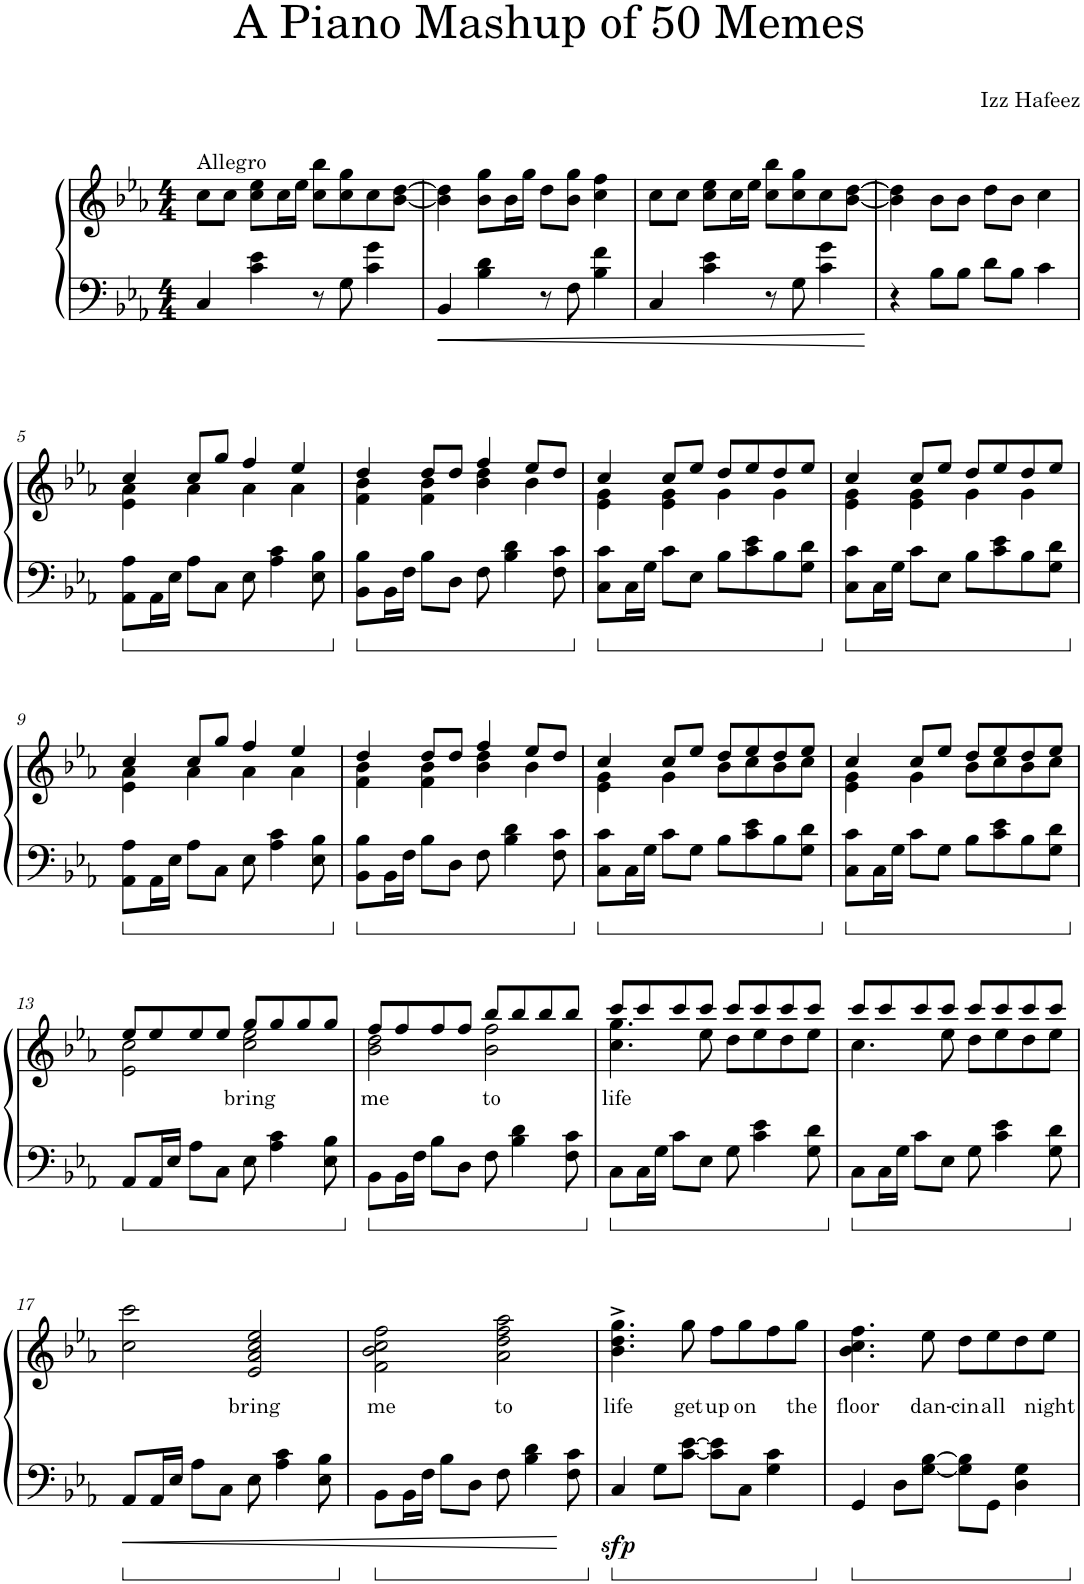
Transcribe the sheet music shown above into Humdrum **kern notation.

**kern	**kern	**text	**dynam
*part1	*part1	*part1	*part1
*staff2	*staff1	*staff1	*staff1/2
*I"Piano	*	*	*
*I'Pno.	*	*	*
*clefF4	*clefG2	*	*
*k[b-e-a-]	*k[b-e-a-]	*	*
*M4/4	*M4/4	*	*
=1	=1	=1	=1
!	!LO:TX:a:t=Allegro	!	!
4C/	8cc\L	.	.
.	8cc\J	.	.
4c\ 4e-\	8cc\ 8ee-\L	.	.
.	16cc\L	.	.
.	16ee-\JJ	.	.
8r	8cc\ 8bb-\L	.	.
8G\	8cc\ 8gg\	.	.
4c\ 4g\	8cc\	.	.
.	[8b-\ [8dd\J	.	.
=2	=2	=2	=2
4BB-/	4b-\] 4dd\]	.	.
4B-\ 4d\	8b-\ 8gg\L	.	.
.	16b-\L	.	.
.	16gg\JJ	.	.
8r	8dd\L	.	.
8F\	8b-\ 8gg\J	.	.
4B-\ 4f\	4cc\ 4ff\	.	.
=3	=3	=3	=3
4C/	8cc\L	.	.
.	8cc\J	.	.
4c\ 4e-\	8cc\ 8ee-\L	.	.
.	16cc\L	.	.
.	16ee-\JJ	.	.
8r	8cc\ 8bb-\L	.	.
8G\	8cc\ 8gg\	.	.
4c\ 4g\	8cc\	.	.
.	[8b-\ [8dd\J	.	.
=4	=4	=4	=4
4r	4b-\] 4dd\]	.	.
8B-\L	8b-\L	.	.
8B-\J	8b-\J	.	.
8d\L	8dd\L	.	.
8B-\J	8b-\J	.	.
4c\	4cc\	.	.
!!LO:LB:g=z
=5	=5	=5	=5
*	*^	*	*
8AA-\ 8A-\L	4cc/	4e-\ 4a-\	.	.
16AA-\L	.	.	.	.
16E-\JJ	.	.	.	.
8A-\L	8cc/L	4a-\	.	.
8C\J	8gg/J	.	.	.
8E-\	4ff/	4a-\	.	.
4A-\ 4c\	.	.	.	.
.	4ee-/	4a-\	.	.
8E-\ 8B-\	.	.	.	.
=6	=6	=6	=6	=6
8BB-\ 8B-\L	4dd/	4f\ 4b-\	.	.
16BB-\L	.	.	.	.
16F\JJ	.	.	.	.
8B-\L	8dd/L	4f\ 4b-\	.	.
8D\J	8dd/J	.	.	.
8F\	4ff/	4b-\ 4dd\	.	.
4B-\ 4d\	.	.	.	.
.	8ee-/L	4b-\	.	.
8F\ 8c\	8dd/J	.	.	.
=7	=7	=7	=7	=7
8C\ 8c\L	4cc/	4e-\ 4g\	.	.
16C\L	.	.	.	.
16G\JJ	.	.	.	.
8c\L	8cc/L	4e-\ 4g\	.	.
8E-\J	8ee-/J	.	.	.
8B-\L	8dd/L	4g\	.	.
8c\ 8e-\	8ee-/	.	.	.
8B-\	8dd/	4g\	.	.
8G\ 8d\J	8ee-/J	.	.	.
=8	=8	=8	=8	=8
8C\ 8c\L	4cc/	4e-\ 4g\	.	.
16C\L	.	.	.	.
16G\JJ	.	.	.	.
8c\L	8cc/L	4e-\ 4g\	.	.
8E-\J	8ee-/J	.	.	.
8B-\L	8dd/L	4g\	.	.
8c\ 8e-\	8ee-/	.	.	.
8B-\	8dd/	4g\	.	.
8G\ 8d\J	8ee-/J	.	.	.
!!LO:LB:g=z	!!
=9	=9	=9	=9	=9
8AA-\ 8A-\L	4cc/	4e-\ 4a-\	.	.
16AA-\L	.	.	.	.
16E-\JJ	.	.	.	.
8A-\L	8cc/L	4a-\	.	.
8C\J	8gg/J	.	.	.
8E-\	4ff/	4a-\	.	.
4A-\ 4c\	.	.	.	.
.	4ee-/	4a-\	.	.
8E-\ 8B-\	.	.	.	.
=10	=10	=10	=10	=10
8BB-\ 8B-\L	4dd/	4f\ 4b-\	.	.
16BB-\L	.	.	.	.
16F\JJ	.	.	.	.
8B-\L	8dd/L	4f\ 4b-\	.	.
8D\J	8dd/J	.	.	.
8F\	4ff/	4b-\ 4dd\	.	.
4B-\ 4d\	.	.	.	.
.	8ee-/L	4b-\	.	.
8F\ 8c\	8dd/J	.	.	.
=11	=11	=11	=11	=11
8C\ 8c\L	4cc/	4e-\ 4g\	.	.
16C\L	.	.	.	.
16G\JJ	.	.	.	.
8c\L	8cc/L	4g\	.	.
8G\J	8ee-/J	.	.	.
8B-\L	8dd/L	8b-\L	.	.
8c\ 8e-\	8ee-/	8cc\	.	.
8B-\	8dd/	8b-\	.	.
8G\ 8d\J	8ee-/J	8cc\J	.	.
=12	=12	=12	=12	=12
8C\ 8c\L	4cc/	4e-\ 4g\	.	.
16C\L	.	.	.	.
16G\JJ	.	.	.	.
8c\L	8cc/L	4g\	.	.
8G\J	8ee-/J	.	.	.
8B-\L	8dd/L	8b-\L	.	.
8c\ 8e-\	8ee-/	8cc\	.	.
8B-\	8dd/	8b-\	.	.
8G\ 8d\J	8ee-/J	8cc\J	.	.
!!LO:LB:g=z	!!
=13	=13	=13	=13	=13
8AA-/L	8ee-/L	2e-\ 2cc\	.	.
16AA-/L	8ee-/	.	.	.
16E-/JJ	.	.	.	.
8A-\L	8ee-/	.	.	.
8C\J	8ee-/J	.	.	.
!	!	!	!LO:LY:b	!
8E-\	8gg/L	2cc\ 2ee-\	bring	.
4A-\ 4c\	8gg/	.	.	.
.	8gg/	.	.	.
8E-\ 8B-\	8gg/J	.	.	.
=14	=14	=14	=14	=14
!	!	!	!LO:LY:b	!
8BB-\L	8ff/L	2b-\ 2dd\	me	.
16BB-\L	8ff/	.	.	.
16F\JJ	.	.	.	.
8B-\L	8ff/	.	.	.
8D\J	8ff/J	.	.	.
!	!	!	!LO:LY:b	!
8F\	8bb-/L	2b-\ 2ff\	to	.
4B-\ 4d\	8bb-/	.	.	.
.	8bb-/	.	.	.
8F\ 8c\	8bb-/J	.	.	.
=15	=15	=15	=15	=15
!	!	!	!LO:LY:b	!
8C\L	8ccc/L	4.cc\ 4.gg\	life	.
16C\L	8ccc/	.	.	.
16G\JJ	.	.	.	.
8c\L	8ccc/	.	.	.
8E-\J	8ccc/J	8ee-\	.	.
8G\	8ccc/L	8dd\L	.	.
4c\ 4e-\	8ccc/	8ee-\	.	.
.	8ccc/	8dd\	.	.
8G\ 8d\	8ccc/J	8ee-\J	.	.
=16	=16	=16	=16	=16
8C\L	8ccc/L	4.cc\	.	.
16C\L	8ccc/	.	.	.
16G\JJ	.	.	.	.
8c\L	8ccc/	.	.	.
8E-\J	8ccc/J	8ee-\	.	.
8G\	8ccc/L	8dd\L	.	.
4c\ 4e-\	8ccc/	8ee-\	.	.
.	8ccc/	8dd\	.	.
8G\ 8d\	8ccc/J	8ee-\J	.	.
*	*v	*v	*	*
!!LO:LB:g=z
=17	=17	=17	=17
8AA-/L	2cc\ 2ccc\	.	.
16AA-/L	.	.	.
16E-/JJ	.	.	.
8A-\L	.	.	.
8C\J	.	.	.
!	!	!LO:LY:b	!
8E-\	2e-/ 2a-/ 2cc/ 2ee-/	bring	.
4A-\ 4c\	.	.	.
8E-\ 8B-\	.	.	.
=18	=18	=18	=18
!	!	!LO:LY:b	!
8BB-\L	2f\ 2b-\ 2cc\ 2ff\	me	.
16BB-\L	.	.	.
16F\JJ	.	.	.
8B-\L	.	.	.
8D\J	.	.	.
!	!	!LO:LY:b	!
8F\	2a-\ 2dd\ 2ff\ 2aa-\	to	.
4B-\ 4d\	.	.	.
8F\ 8c\	.	.	.
=19	=19	=19	=19
!	!	!LO:LY:b	!LO:DY:b=2
4C/	4.b-\^ 4.dd\^ 4.gg\^	life	sfp
8G\L	.	.	.
!	!	!LO:LY:b	!
[8c\ [8e-\J	8gg\	get	.
!	!	!LO:LY:b	!
8c\] 8e-\]L	8ff\L	up	.
!	!	!LO:LY:b	!
8C\J	8gg\	on	.
4G\ 4c\	8ff\	.	.
!	!	!LO:LY:b	!
.	8gg\J	the	.
=20	=20	=20	=20
!	!	!LO:LY:b	!
4GG/	4.b-\ 4.cc\ 4.ff\	floor	.
8D\L	.	.	.
!	!	!LO:LY:b	!
[8G\ [8B-\J	8ee-\	dan-	.
!	!	!LO:LY:b	!
8G\] 8B-\]L	8dd\L	-cin	.
!	!	!LO:LY:b	!
8GG\J	8ee-\	all	.
4D\ 4G\	8dd\	.	.
!	!	!LO:LY:b	!
.	8ee-\J	night	.
=	=	=	=
*-	*-	*-	*-
